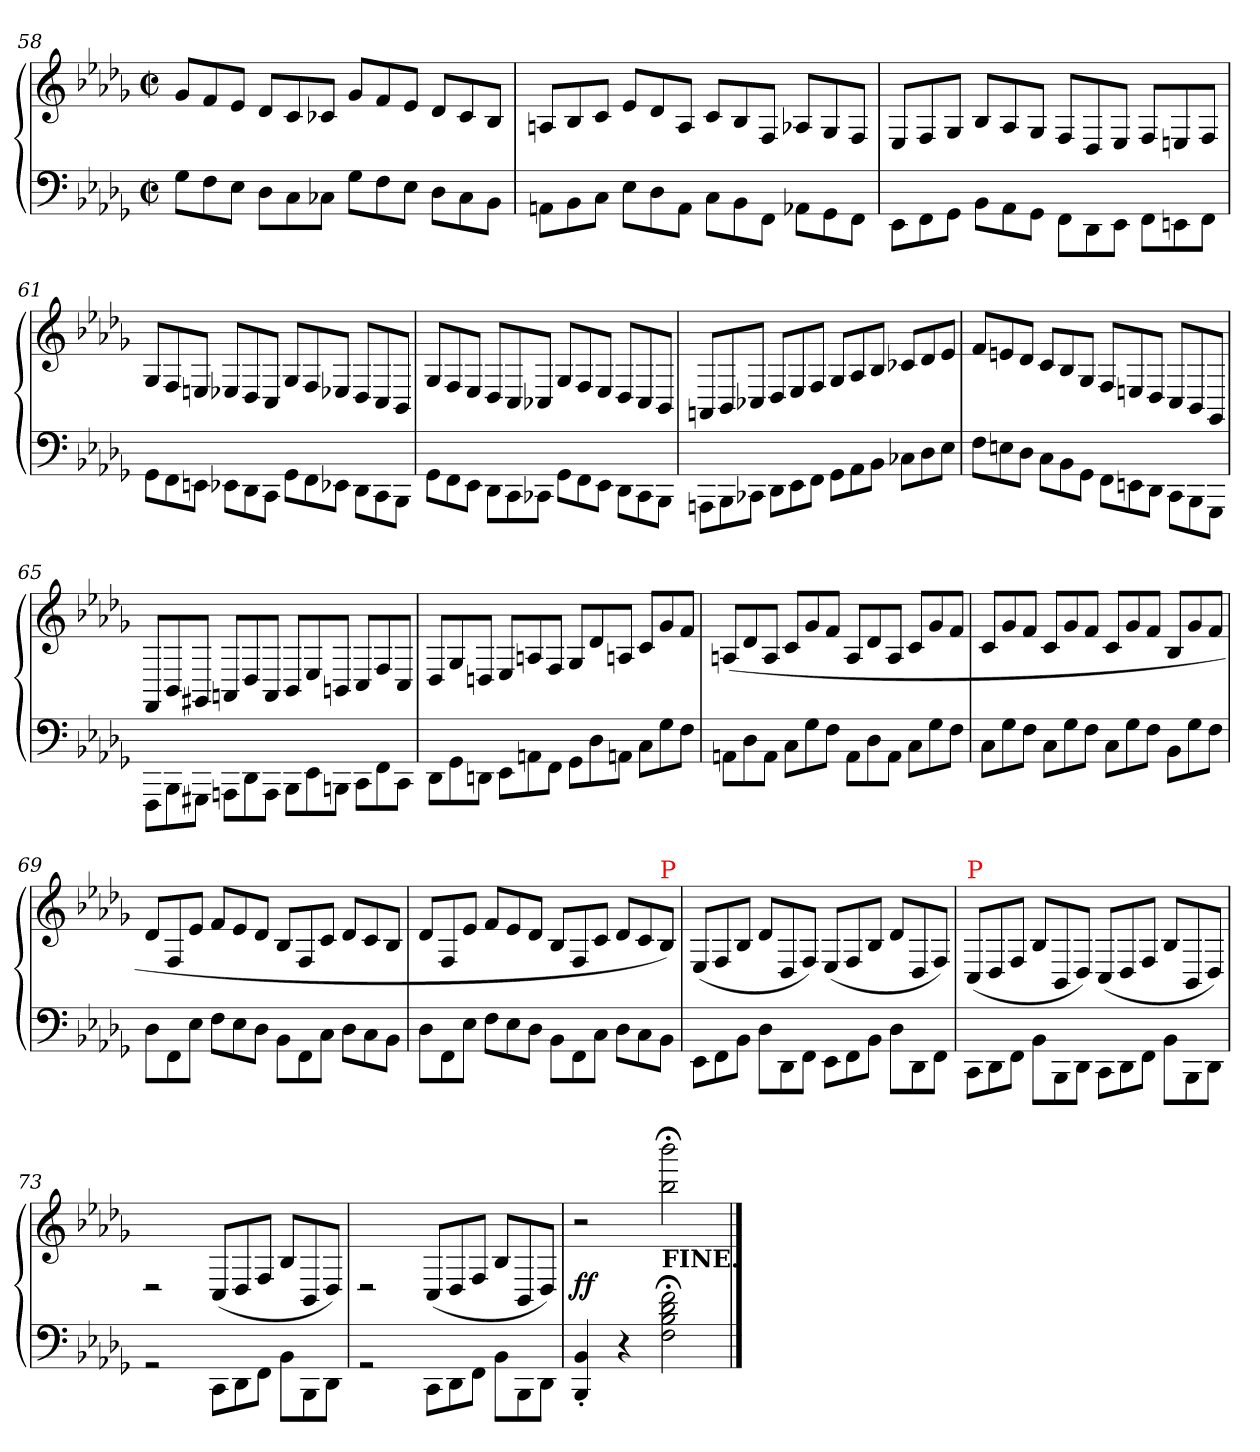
**kern	**kern	**dynam
*part1	*part1	*part1
*staff2	*staff1	*staff1/2
*clefF4	*clefG2	*
*k[b-e-a-d-g-]	*k[b-e-a-d-g-]	*
*b-:	*b-:	*
*M2/2	*M2/2	*
*met(c|)	*met(c|)	*
*Xtuplet	*Xtuplet	*
=58	=58	=58
12G-L	12g-L	.
12F	12f	.
12E-J	12e-J	.
12D-\L	12d-L	.
12C\	12c	.
12C-X\J	12c-XJ	.
12G-L	12g-L	.
12F	12f	.
12E-J	12e-J	.
12D-\L	12d-L	.
12C-\	12c-	.
12BB-\J	12B-J	.
=59	=59	=59
12AAn\L	12An/L	.
12BB-\	12B-/	.
12CJ	12cJ	.
12E-L	12e-L	.
12D-	12d-	.
12AA\J	12A/J	.
12CL	12cL	.
12BB-	12B-	.
12FF\J	12F/J	.
12AA-XL	12A-XL	.
12GG-\	12G-/	.
12FF\J	12F/J	.
=60	=60	=60
12EE-\L	12E-/L	.
12FF\	12F/	.
12GG-\J	12G-/J	.
12BB-\L	12B-/L	.
12AA-\	12A-/	.
12GG-\J	12G-/J	.
12FF\L	12F/L	.
12DD-\	12D-/	.
12EE-\J	12E-/J	.
12FF\L	12F/L	.
12EEn\	12En/	.
12FF\J	12F/J	.
=61	=61	=61
12GG-\L	12G-/L	.
12FF\	12F/	.
12EEn\J	12En/J	.
12EE-X\L	12E-X/L	.
12DD-\	12D-/	.
12CC\J	12C/J	.
12GG-\L	12G-/L	.
12FF\	12F/	.
12EE-XJ	12E-XJ	.
12DD-\L	12D-/L	.
12CC\	12C/	.
12BBB-\J	12BB-/J	.
=62	=62	=62
12GG-\L	12G-/L	.
12FF\	12F/	.
12EE-\J	12E-/J	.
12DD-\L	12D-/L	.
12CC\	12C/	.
12CC-X\J	12C-X/J	.
12GG-\L	12G-/L	.
12FF\	12F/	.
12EE-\J	12E-/J	.
12DD-\L	12D-/L	.
12CC-\	12C-/	.
12BBB-\J	12BB-/J	.
=63	=63	=63
12AAAn\L	12AAn/L	.
12BBB-\	12BB-/	.
12CC-X\J	12C-X/J	.
12DD-\L	12D-/L	.
12EE-\	12E-/	.
12FF\J	12F/J	.
12GG-\L	12G-/L	.
12AA-\	12A-/	.
12BB-\J	12B-/J	.
12C-XL	12c-XL	.
12D-	12d-	.
12E-J	12e-J	.
=64	=64	=64
12FL	12fL	.
12En	12en	.
12D-J	12d-J	.
12C\L	12c/L	.
12BB-\	12B-/	.
12GG-\J	12G-/J	.
12FF\L	12F/L	.
12EEn\	12En/	.
12DD-\J	12D-/J	.
12CC\L	12C/L	.
12BBB-\	12BB-/	.
12GGG-\J	12GG-/J	.
=65	=65	=65
12FFF\L	12FF/L	.
12BBB-\	12BB-/	.
12GGG#X\J	12GG#X/J	.
12AAAn\L	12AAn/L	.
12DD-\	12D-/	.
12AAA\J	12AA/J	.
12BBB-\L	12BB-/L	.
12EE-\	12E-/	.
12BBBn\J	12BBn/J	.
12CC\L	12C/L	.
12FF\	12F/	.
12CC\J	12C/J	.
=66	=66	=66
12DD-\L	12D-/L	.
12GG-\	12G-/	.
12DDn\J	12Dn/J	.
12EE-\L	12E-/L	.
12AAn\	12An/	.
12FF\J	12F/J	.
12GG-\L	12G-/L	.
12D-	12d-	.
12AAn\J	12An/J	.
12CL	12cL	.
12G-	12g-	.
12FJ	12fJ	.
=67	=67	=67
12AAn\L	(>12An/L	.
12D-	12d-	.
12AA\J	12A/J	.
12CL	12cL	.
12G-	12g-	.
12FJ	12fJ	.
12AA\L	12A/L	.
12D-	12d-	.
12AA\J	12A/J	.
12CL	12cL	.
12G-	12g-	.
12FJ	12fJ	.
=68	=68	=68
12CL	12cL	.
12G-	12g-	.
12FJ	12fJ	.
12CL	12cL	.
12G-	12g-	.
12FJ	12fJ	.
12CL	12cL	.
12G-	12g-	.
12FJ	12fJ	.
12BB-L	12B-L	.
12G-	12g-	.
12FJ	12fJ	.
=69	=69	=69
12D-L	12d-L	.
12FF\	12F/	.
12E-J	12e-J	.
12FL	12fL	.
12E-	12e-	.
12D-J	12d-J	.
12BB-\L	12B-/L	.
12FF\	12F/	.
12CJ	12cJ	.
12D-\L	12d-L	.
12C\	12c	.
12BB-\J	12B-J	.
=70	=70	=70
12D-L	12d-L	.
12FF\	12F/	.
12E-J	12e-J	.
12FL	12fL	.
12E-	12e-	.
12D-J	12d-J	.
12BB-\L	12B-/L	.
12FF\	12F/	.
12C\J	12c/J	.
12D-\L	12d-/L	.
12C\	12c/	.
!	!LO:TX:a:color=red:t=P	!
12BB-\J	12B-/J)	.
=71	=71	=71
12EE-\L	(>12E-/L	.
12FF\	12F/	.
12BB-\J	12B-/J	.
12D-L	12d-L	.
12DD-\	12D-/	.
12FF\J	12F/J)	.
12EE-\L	(>12E-/L	.
12FF\	12F/	.
12BB-\J	12B-/J	.
12D-L	12d-L	.
12DD-\	12D-/	.
12FF\J	12F/J)	.
=72	=72	=72
!	!LO:TX:a:color=red:t=P	!
12CC\L	(>12C/L	.
12DD-\	12D-/	.
12FF\J	12F/J	.
12BB-\L	12B-/L	.
12BBB-\	12BB-/	.
12DD-\J	12D-/J)	.
12CC\L	(>12C/L	.
12DD-\	12D-/	.
12FF\J	12F/J	.
12BB-\L	12B-/L	.
12BBB-\	12BB-/	.
12DD-\J	12D-/J)	.
=73	=73	=73
2rGG	2rD	.
12CC\L	(>12C/L	.
12DD-\	12D-/	.
12FF\J	12F/J	.
12BB-\L	12B-/L	.
12BBB-\	12BB-/	.
12DD-\J	12D-/J)	.
=74	=74	=74
2rGG	2rD	.
12CC\L	(>12C/L	.
12DD-\	12D-/	.
12FF\J	12F/J	.
12BB-\L	12B-/L	.
12BBB-\	12BB-/	.
12DD-\J	12D-/J)	.
=75	=75	=75
4BB-' 4BBB-'	2r	ff
4r	.	.
!LO:TX:a:B:t=FINE.	!	!
2f; 2d-; 2B-; 2F;	2bbb-;< 2bb-;<	.
==	==	==
*-	*-	*-
